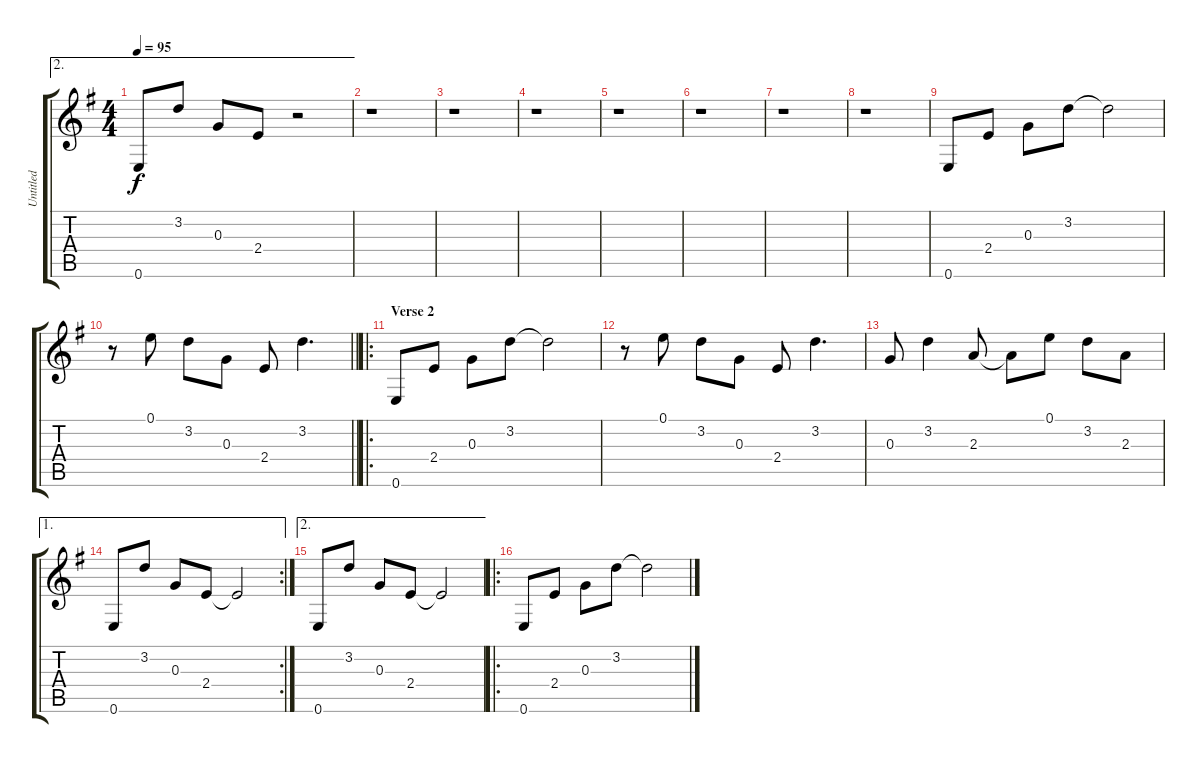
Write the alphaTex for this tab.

\track ("Untitled" "Untitled") {instrument acousticguitarnylon}
\staff {score tabs}
\tuning (E4 B3 G3 D3 A2 E2) {hide}
\ae 2
\ts (4 4)
\tempo 95
\clef g2
\ks g
0.6.8{dy f} 3.2.8 0.3.8 2.4.8 r.2 |
r.1 |
r.1 |
r.1 |
r.1 |
r.1 |
r.1 |
r.1 |
0.6.8 2.4.8 0.3.8 3.2.8 3.2{t}.2 |
\barLineRight lightlight
r.8 0.1.8 3.2.8 0.3.8 2.4.8 3.2.4{d} |
\ro
\section ("" "Verse 2")
0.6.8 2.4.8 0.3.8 3.2.8 3.2{t}.2 |
r.8 0.1.8 3.2.8 0.3.8 2.4.8 3.2.4{d} |
0.3.8 3.2.4 2.3.8 2.3{t}.8 0.1.8 3.2.8 2.3.8 |
\ae 1
\rc 2
0.6.8 3.2.8 0.3.8 2.4.8 2.4{t}.2 |
\ae 2
0.6.8 3.2.8 0.3.8 2.4.8 2.4{t}.2 |
\ro
0.6.8 2.4.8 0.3.8 3.2.8 3.2{t}.2
